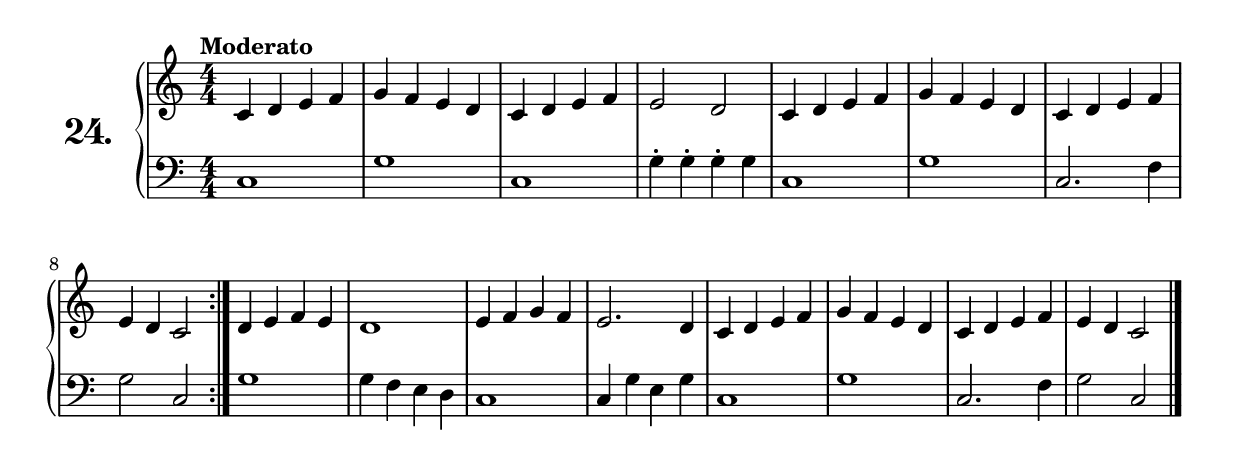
\version "2.18.2"

\score {
  \new PianoStaff  <<
    \set PianoStaff.instrumentName = \markup {
      \huge \bold \number "24." }

    \new Staff = "upper" \with {
      midiInstrument = #"acoustic grand" }

    \relative c' {
      \clef treble
      \key c \major
      \time 4/4
      \numericTimeSignature
      \tempo "Moderato"

      \repeat volta 2 {
        c4 d e f | %01
        g f e d  | %02
        c d e f  | %03
        e2 d     | %04
        c4 d e f | %05
        g f e d  | %06
        c d e f  | %07
        e d c2   | %08
      }
      d4 e f e | %09
      d1       | %10
      e4 f g f | %11
      e2. d4   | %12
      c4 d e f | %13
      g f e d  | %14
      c d e f  | %15
      e4 d c2  | %16
      \bar "|."
    }
    \new Staff = "lower" \with {
      midiInstrument = #"acoustic grand" }

    \relative c {
      \clef bass
      \key c \major
      \time 4/4
      \numericTimeSignature

      \repeat volta 2 {
        c1              | %01
        g'              | %02
        c,              | %03
        g'4-. g-. g-. g | %04
        c,1             | %05
        g'              | %06
        c,2. f4         | %07
        g2 c,           | %08
      }
      g'1             | %09
      g4 f e d        | %10
      c1              | %11
      c4 g' e g       | %12
      c,1             | %13
      g'              | %14
      c,2. f4         | %15
      g2 c,           | %16
      \bar "|."

    }
  >>
  \layout { }
  \midi { }
  \header {
    composer = "Ferdinand Beyer; Op. 101; Nº.15"
    piece = ""
    %opus = "824"
  }
}

